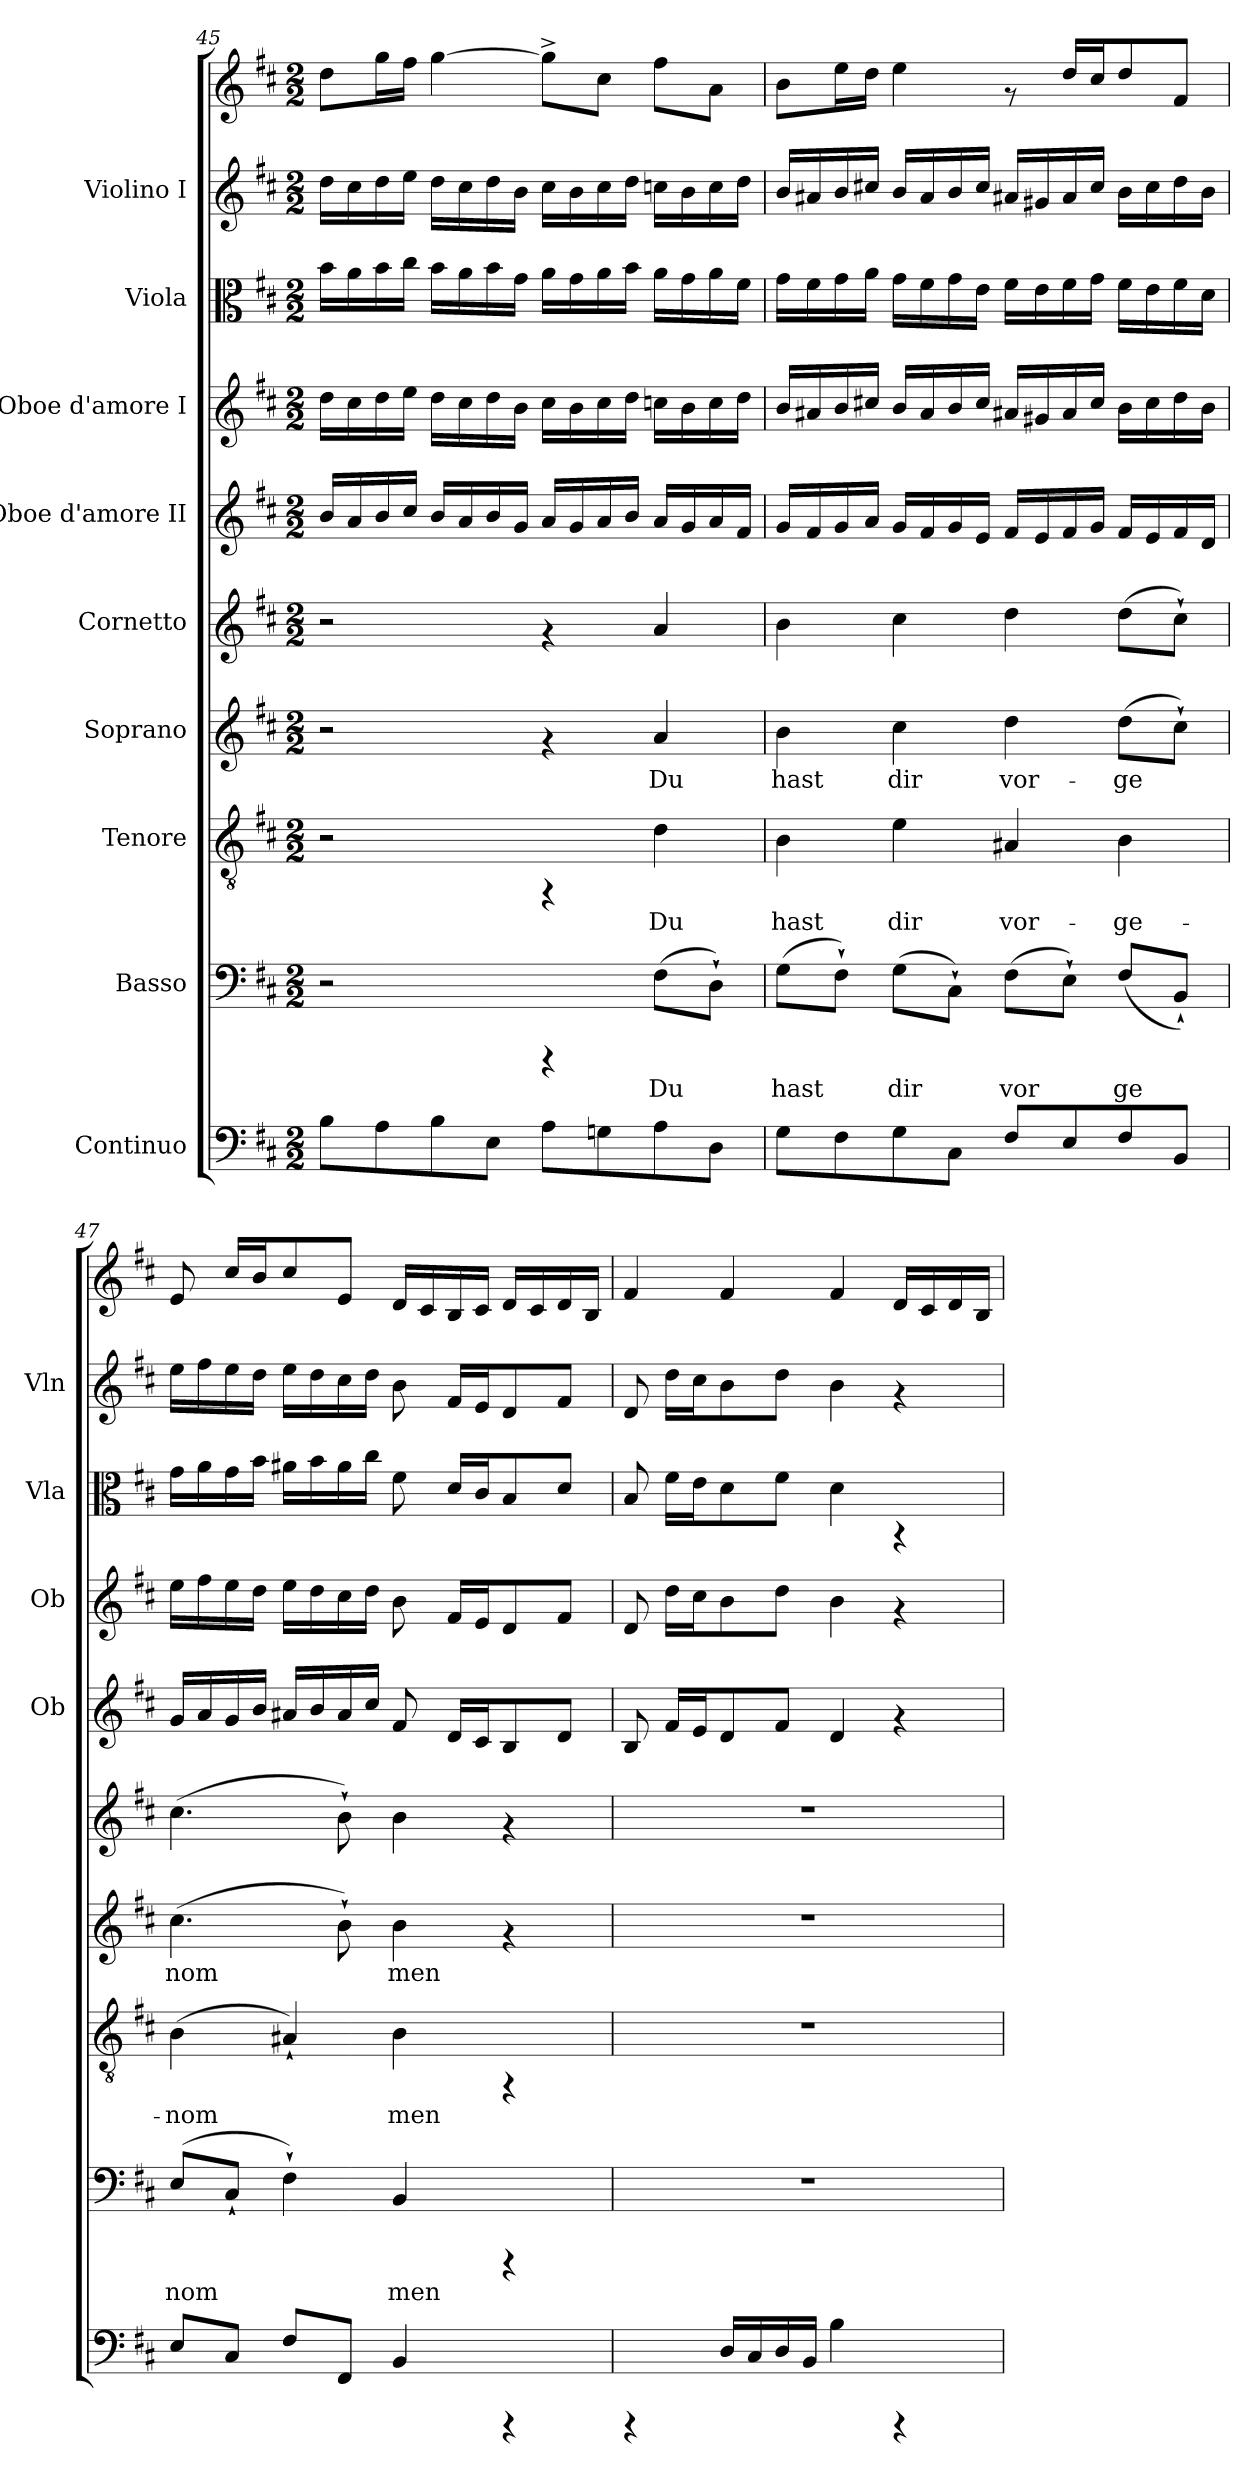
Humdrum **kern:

**kern	**kern	**text	**kern	**text	**kern	**text	**kern	**kern	**kern	**kern	**kern	**kern
*part9	*part8	*part8	*part7	*part7	*part6	*part6	*part5	*part4	*part3	*part2	*part1	*part1
*staff10	*staff9	*staff9	*staff8	*staff8	*staff7	*staff7	*staff6	*staff5	*staff4	*staff3	*staff2	*staff1
*I"Continuo	*I"Basso	*	*I"Tenore	*	*I"Soprano	*	*I"Cornetto	*I"Oboe d'amore II	*I"Oboe d'amore I	*I"Viola	*I"Violino I	*
*	*	*	*	*	*	*	*	*I'Ob	*I'Ob	*I'Vla	*I'Vln	*
!!LO:PB:g=z
*clefF4	*clefF4	*	*clefGv2	*	*clefG2	*	*clefG2	*clefG2	*clefG2	*clefC3	*clefG2	*clefG2
*k[f#c#]	*k[f#c#]	*	*k[f#c#]	*	*k[f#c#]	*	*k[f#c#]	*k[f#c#]	*k[f#c#]	*k[f#c#]	*k[f#c#]	*k[f#c#]
*D:	*D:	*	*D:	*	*D:	*	*D:	*D:	*D:	*D:	*D:	*D:
*M2/2	*M2/2	*	*M2/2	*	*M2/2	*	*M2/2	*M2/2	*M2/2	*M2/2	*M2/2	*M2/2
=45	=45	=45	=45	=45	=45	=45	=45	=45	=45	=45	=45	=45
8B\L	2r	.	2r	.	2r	.	2r	16b/L	16dd\L	16b\L	16dd\L	8dd\L
.	.	.	.	.	.	.	.	16a/	16cc#\	16a\	16cc#\	.
8A\	.	.	.	.	.	.	.	16b/	16dd\	16b\	16dd\	16gg\
.	.	.	.	.	.	.	.	16cc#/J	16ee\J	16cc#\J	16ee\J	16ff#\J
8B\	.	.	.	.	.	.	.	16b/L	16dd\L	16b\L	16dd\L	[>4gg\
.	.	.	.	.	.	.	.	16a/	16cc#\	16a\	16cc#\	.
8E\J	.	.	.	.	.	.	.	16b/	16dd\	16b\	16dd\	.
.	.	.	.	.	.	.	.	16g/J	16b\J	16g\J	16b\J	.
8A\L	4rCCC	.	4rFF	.	4rf	.	4rf	16a/L	16cc#\L	16a\L	16cc#\L	8gg^>\L]
.	.	.	.	.	.	.	.	16g/	16b\	16g\	16b\	.
8Gn\	.	.	.	.	.	.	.	16a/	16cc#\	16a\	16cc#\	8cc#\J
.	.	.	.	.	.	.	.	16b/J	16dd\J	16b\J	16dd\J	.
!	!	!LO:LY:b:cj	!	!LO:LY:b:cj	!	!LO:LY:b:cj	!	!	!	!	!	!
8A\	(>8F#\L	Du	4d\	Du	4a/	Du	4a/	16a/L	16ccn\L	16a\L	16ccn\L	8ff#\L
.	.	.	.	.	.	.	.	16g/	16b\	16g\	16b\	.
!	!	!LO:LY:b:cj	!	!	!	!	!	!	!	!	!	!
8D\J	8D`>\J)	.	.	.	.	.	.	16a/	16cc\	16a\	16cc\	8a\J
.	.	.	.	.	.	.	.	16f#/J	16dd\J	16f#\J	16dd\J	.
=46	=46	=46	=46	=46	=46	=46	=46	=46	=46	=46	=46	=46
!	!	!LO:LY:b:cj	!	!LO:LY:b:cj	!	!LO:LY:b:cj	!	!	!	!	!	!
8G\L	(>8G\L	hast	4B\	hast	4b\	hast	4b\	16g/L	16b/L	16g\L	16b/L	8b\L
.	.	.	.	.	.	.	.	16f#/	16a#X/	16f#\	16a#X/	.
!	!	!LO:LY:b:cj	!	!	!	!	!	!	!	!	!	!
8F#\	8F#`>\J)	.	.	.	.	.	.	16g/	16b/	16g\	16b/	16ee\
.	.	.	.	.	.	.	.	16a/J	16cc#X/J	16a\J	16cc#X/J	16dd\J
!	!	!LO:LY:b:cj	!	!LO:LY:b:cj	!	!LO:LY:b:cj	!	!	!	!	!	!
8G\	(>8G\L	dir	4e\	dir	4cc#\	dir	4cc#\	16g/L	16b/L	16g\L	16b/L	4ee\
.	.	.	.	.	.	.	.	16f#/	16a#/	16f#\	16a#/	.
!	!	!LO:LY:b:cj	!	!	!	!	!	!	!	!	!	!
8C#\J	8C#`>\J)	.	.	.	.	.	.	16g/	16b/	16g\	16b/	.
.	.	.	.	.	.	.	.	16e/J	16cc#/J	16e\J	16cc#/J	.
!	!	!LO:LY:b:cj	!	!LO:LY:b:cj	!	!LO:LY:b:cj	!	!	!	!	!	!
8F#/L	(>8F#\L	vor-	4A#X/	vor-	4dd\	vor-	4dd\	16f#/L	16a#X/L	16f#\L	16a#X/L	8rf
.	.	.	.	.	.	.	.	16e/	16g#X/	16e\	16g#X/	.
!	!	!LO:LY:b:cj	!	!	!	!	!	!	!	!	!	!
8E/	8E`>\J)	-	.	.	.	.	.	16f#/	16a#/	16f#\	16a#/	16dd/L
.	.	.	.	.	.	.	.	16g/J	16cc#/J	16g\J	16cc#/J	16cc#/
!	!	!LO:LY:b:cj	!	!LO:LY:b:cj	!	!LO:LY:b:cj	!	!	!	!	!	!
8F#/	(>8F#/L	ge-	4B\	-ge-	(>8dd\L	-ge-	(>8dd\L	16f#/L	16b\L	16f#\L	16b\L	8dd/
.	.	.	.	.	.	.	.	16e/	16cc#\	16e\	16cc#\	.
!	!	!LO:LY:b:cj	!	!	!	!LO:LY:b:cj	!	!	!	!	!	!
8BB/J	8BB`</J)	--	.	.	8cc#`>\J)	--	8cc#`>\J)	16f#/	16dd\	16f#\	16dd\	8f#/J
.	.	.	.	.	.	.	.	16d/J	16b\J	16d\J	16b\J	.
!!LO:PB:g=z
=47	=47	=47	=47	=47	=47	=47	=47	=47	=47	=47	=47	=47
!	!	!LO:LY:b:cj	!	!LO:LY:b:cj	!	!LO:LY:b:cj	!	!	!	!	!	!
8E/L	(>8E/L	-nom-	(>4B\	-nom-	(>4.cc#\	-nom-	(>4.cc#\	16g/L	16ee\L	16g\L	16ee\L	8e/
.	.	.	.	.	.	.	.	16a/	16ff#\	16a\	16ff#\	.
!	!	!LO:LY:b:cj	!	!	!	!	!	!	!	!	!	!
8C#/J	8C#`</J	-	.	.	.	.	.	16g/	16ee\	16g\	16ee\	16cc#/L
.	.	.	.	.	.	.	.	16b/J	16dd\J	16b\J	16dd\J	16b/
!	!	!LO:LY:b:cj	!	!LO:LY:b:cj	!	!	!	!	!	!	!	!
8F#/L	4F#`>\)	.	4A#X`</)	-	.	.	.	16a#X/L	16ee\L	16a#X\L	16ee\L	8cc#/
.	.	.	.	.	.	.	.	16b/	16dd\	16b\	16dd\	.
!	!	!	!	!	!	!LO:LY:b:cj	!	!	!	!	!	!
8FF#/J	.	.	.	.	8b`>\)	-	8b`>\)	16a#/	16cc#\	16a#\	16cc#\	8e/J
.	.	.	.	.	.	.	.	16cc#/J	16dd\J	16cc#\J	16dd\J	.
!	!	!LO:LY:b:cj	!	!LO:LY:b:cj	!	!LO:LY:b:cj	!	!	!	!	!	!
4BB/	4BB/	men	4B\	men	4b\	men	4b\	8f#/	8b\	8f#\	8b\	16d/L
.	.	.	.	.	.	.	.	.	.	.	.	16c#/
.	.	.	.	.	.	.	.	16d/L	16f#/L	16d/L	16f#/L	16B/
.	.	.	.	.	.	.	.	16c#/	16e/	16c#/	16e/	16c#/J
4rCCC	4rCCC	.	4rFF	.	4rf	.	4rf	8B/	8d/	8B/	8d/	16d/L
.	.	.	.	.	.	.	.	.	.	.	.	16c#/
.	.	.	.	.	.	.	.	8d/J	8f#/J	8d/J	8f#/J	16d/
.	.	.	.	.	.	.	.	.	.	.	.	16B/J
=48	=48	=48	=48	=48	=48	=48	=48	=48	=48	=48	=48	=48
4rCCC	1r	.	1r	.	1r	.	1r	8B/	8d/	8B/	8d/	4f#/
.	.	.	.	.	.	.	.	16f#/L	16dd\L	16f#\L	16dd\L	.
.	.	.	.	.	.	.	.	16e/	16cc#\	16e\	16cc#\	.
16D/L	.	.	.	.	.	.	.	8d/	8b\	8d\	8b\	4f#/
16C#/	.	.	.	.	.	.	.	.	.	.	.	.
16D/	.	.	.	.	.	.	.	8f#/J	8dd\J	8f#\J	8dd\J	.
16BB/J	.	.	.	.	.	.	.	.	.	.	.	.
4B\	.	.	.	.	.	.	.	4d/	4b\	4d\	4b\	4f#/
4rCCC	.	.	.	.	.	.	.	4rf	4rf	4rAA	4rf	16d/L
.	.	.	.	.	.	.	.	.	.	.	.	16c#/
.	.	.	.	.	.	.	.	.	.	.	.	16d/
.	.	.	.	.	.	.	.	.	.	.	.	16B/J
=	=	=	=	=	=	=	=	=	=	=	=	=
*-	*-	*-	*-	*-	*-	*-	*-	*-	*-	*-	*-	*-
